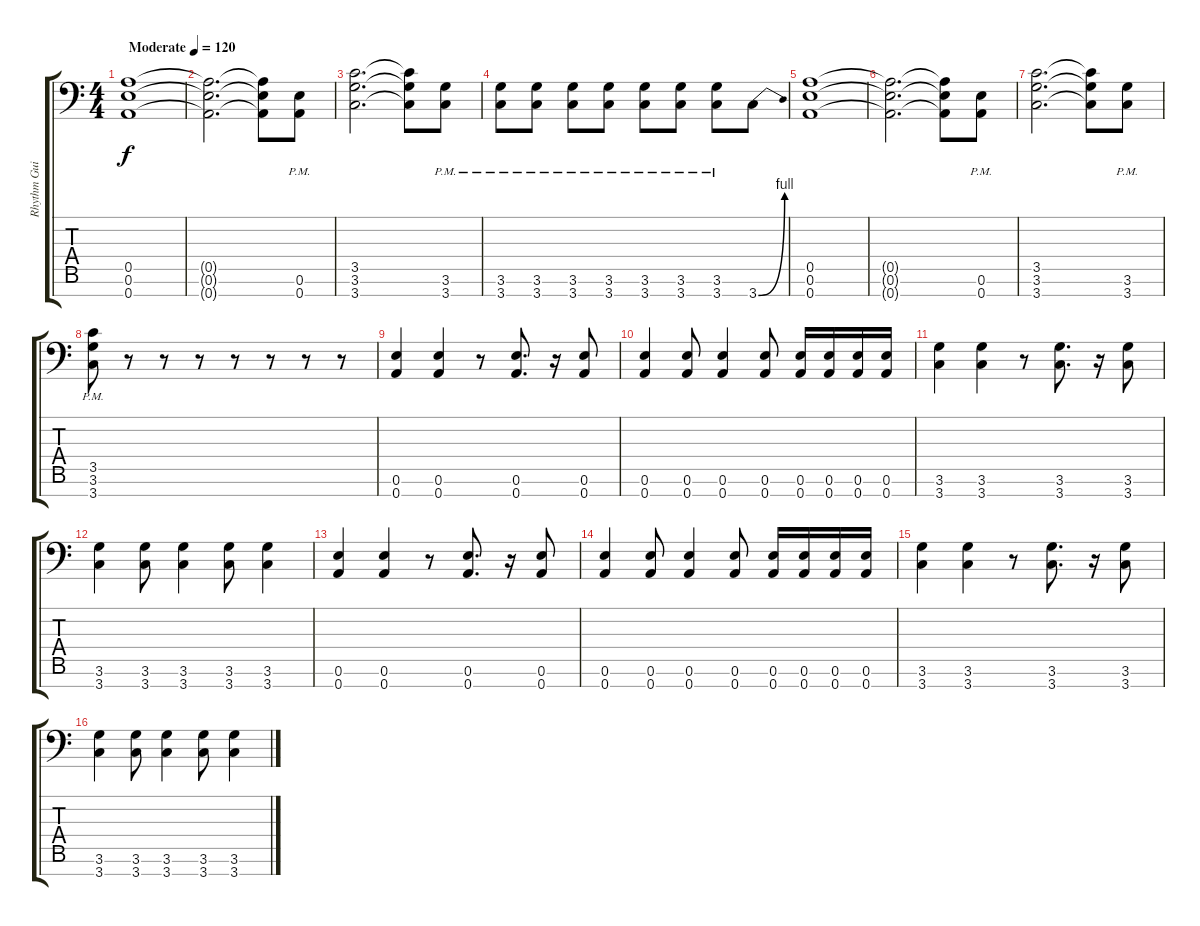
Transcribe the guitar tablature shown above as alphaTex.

\track ("Rhythm Guitar 1" "Rhythm Gui") {instrument distortionguitar}
\staff {score tabs}
\tuning (E4 B3 G3 D3 A2 E2 A1) {hide}
\ts (4 4)
\tempo (120 "Moderate")
\clef f4
\ks c
(0.5 0.6 0.7).1{dy f instrument distortionguitar} |
(0.5{t} 0.6{t} 0.7{t}).2{d} (0.5{t} 0.6{t} 0.7{t}).8 (0.6{pm} 0.7{pm}).8 |
(3.5 3.6 3.7).2{d} (3.5{t} 3.6{t} 3.7{t}).8 (3.6{pm} 3.7{pm}).8 |
(3.6{pm} 3.7{pm}).8 (3.6{pm} 3.7{pm}).8 (3.6{pm} 3.7{pm}).8 (3.6{pm} 3.7{pm}).8 (3.6{pm} 3.7{pm}).8 (3.6{pm} 3.7{pm}).8 (3.6{pm} 3.7{pm}).8 3.7{be (bend 0 0 60 4)}.8 |
(0.5 0.6 0.7).1 |
(0.5{t} 0.6{t} 0.7{t}).2{d} (0.5{t} 0.6{t} 0.7{t}).8 (0.6{pm} 0.7{pm}).8 |
(3.5 3.6 3.7).2{d} (3.5{t} 3.6{t} 3.7{t}).8 (3.6{pm} 3.7{pm}).8 |
(3.5{pm} 3.6{pm} 3.7{pm}).8 r.8 r.8 r.8 r.8 r.8 r.8 r.8 |
(0.6 0.7).4 (0.6 0.7).4 r.8 (0.6 0.7).8{d} r.16 (0.6 0.7).8 |
(0.6 0.7).4 (0.6 0.7).8 (0.6 0.7).4 (0.6 0.7).8 (0.6 0.7).16 (0.6 0.7).16 (0.6 0.7).16 (0.6 0.7).16 |
(3.6 3.7).4 (3.6 3.7).4 r.8 (3.6 3.7).8{d} r.16 (3.6 3.7).8 |
(3.6 3.7).4 (3.6 3.7).8 (3.6 3.7).4 (3.6 3.7).8 (3.6 3.7).4 |
(0.6 0.7).4 (0.6 0.7).4 r.8 (0.6 0.7).8{d} r.16 (0.6 0.7).8 |
(0.6 0.7).4 (0.6 0.7).8 (0.6 0.7).4 (0.6 0.7).8 (0.6 0.7).16 (0.6 0.7).16 (0.6 0.7).16 (0.6 0.7).16 |
(3.6 3.7).4 (3.6 3.7).4 r.8 (3.6 3.7).8{d} r.16 (3.6 3.7).8 |
(3.6 3.7).4 (3.6 3.7).8 (3.6 3.7).4 (3.6 3.7).8 (3.6 3.7).4
